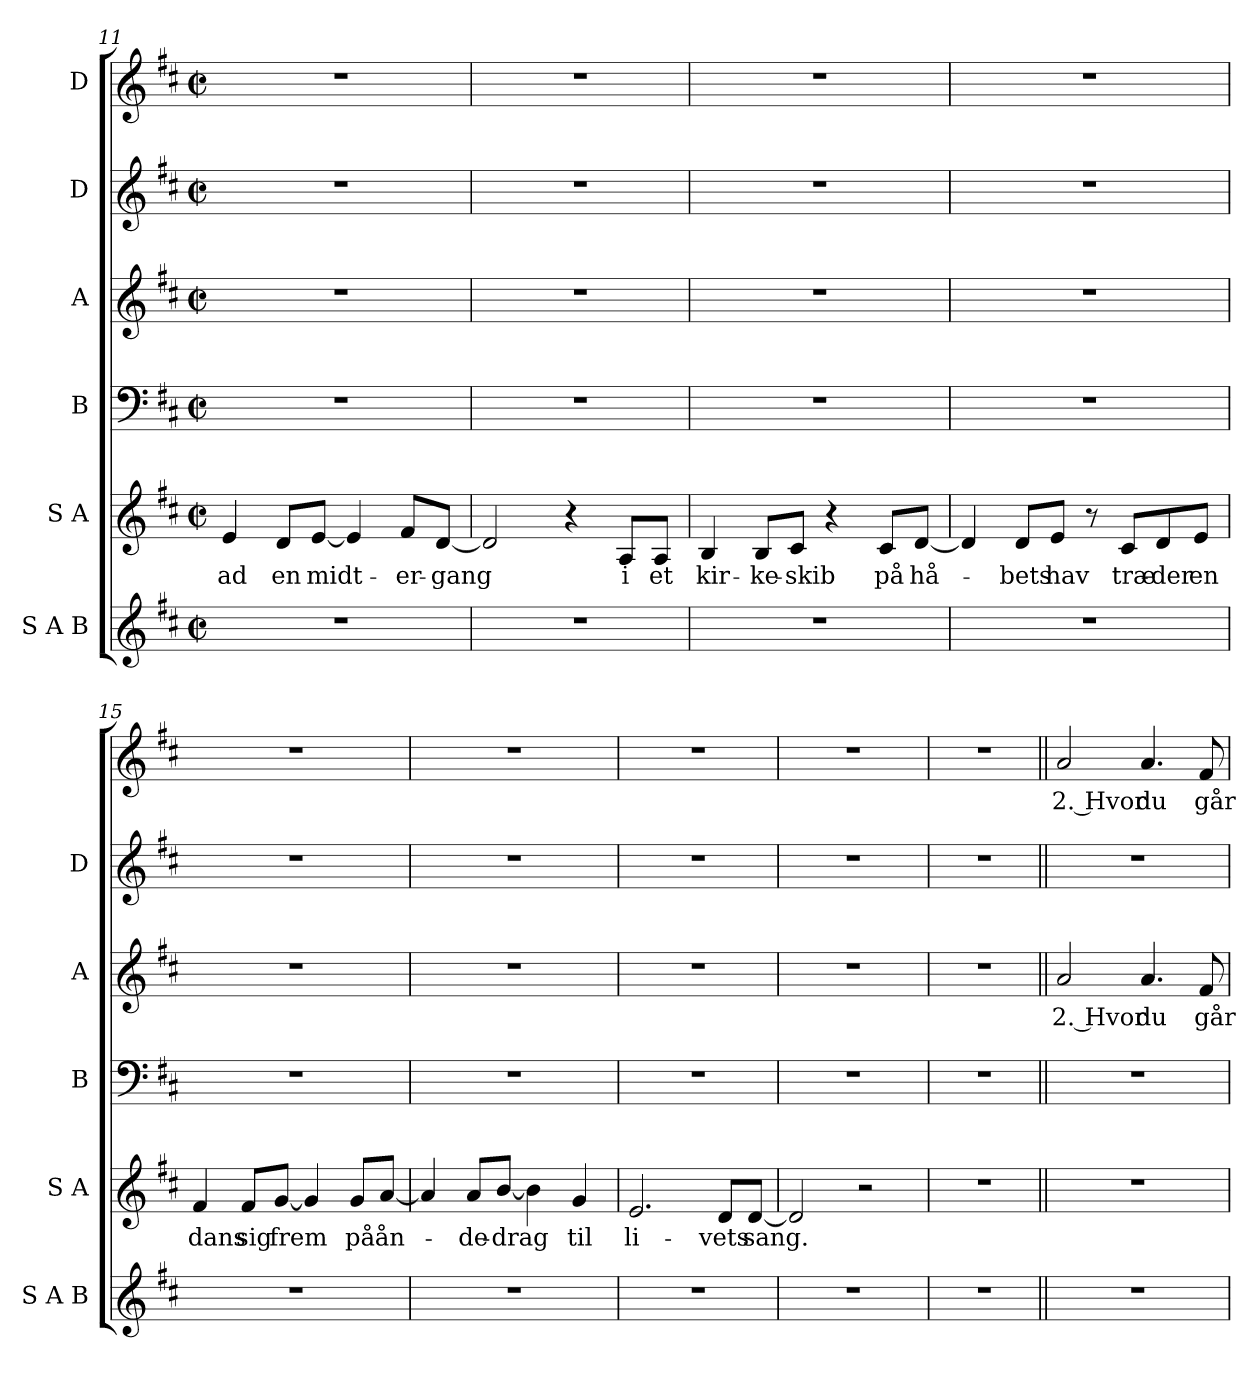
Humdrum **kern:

**kern	**kern	**text	**kern	**kern	**text	**kern	**kern	**text
*part6	*part5	*part5	*part4	*part3	*part3	*part2	*part1	*part1
*staff6	*staff5	*staff5	*staff4	*staff3	*staff3	*staff2	*staff1	*staff1
*I"S A B	*I"S A	*	*I"B	*I"A	*	*I"D	*I"D	*
*I'S A B	*I'S A	*	*I'B	*I'A	*	*I'D	*	*
!!LO:LB:g=z
*clefG2	*clefG2	*	*clefF4	*clefG2	*	*clefG2	*clefG2	*
*k[f#c#]	*k[f#c#]	*	*k[f#c#]	*k[f#c#]	*	*k[f#c#]	*k[f#c#]	*
*M2/2	*M2/2	*	*M2/2	*M2/2	*	*M2/2	*M2/2	*
*met(c|)	*met(c|)	*	*met(c|)	*met(c|)	*	*met(c|)	*met(c|)	*
=11	=11	=11	=11	=11	=11	=11	=11	=11
!	!	!LO:LY:b	!	!	!	!	!	!
1r	4e/	-ad	1r	1r	.	1r	1r	.
!	!	!LO:LY:b	!	!	!	!	!	!
.	8d/L	en	.	.	.	.	.	.
!	!	!LO:LY:b	!	!	!	!	!	!
.	[8e/J	midt-	.	.	.	.	.	.
.	4e/]	.	.	.	.	.	.	.
!	!	!LO:LY:b	!	!	!	!	!	!
.	8f#/L	-er-	.	.	.	.	.	.
!	!	!LO:LY:b	!	!	!	!	!	!
.	[8d/J	-gang	.	.	.	.	.	.
=12	=12	=12	=12	=12	=12	=12	=12	=12
1r	2d/]	.	1r	1r	.	1r	1r	.
.	4r	.	.	.	.	.	.	.
!	!	!LO:LY:b	!	!	!	!	!	!
.	8A/L	i	.	.	.	.	.	.
!	!	!LO:LY:b	!	!	!	!	!	!
.	8A/J	et	.	.	.	.	.	.
=13	=13	=13	=13	=13	=13	=13	=13	=13
!	!	!LO:LY:b	!	!	!	!	!	!
1r	4B/	kir-	1r	1r	.	1r	1r	.
!	!	!LO:LY:b	!	!	!	!	!	!
.	8B/L	-ke-	.	.	.	.	.	.
!	!	!LO:LY:b	!	!	!	!	!	!
.	8c#/J	-skib	.	.	.	.	.	.
.	4r	.	.	.	.	.	.	.
!	!	!LO:LY:b	!	!	!	!	!	!
.	8c#/L	på	.	.	.	.	.	.
!	!	!LO:LY:b	!	!	!	!	!	!
.	[8d/J	hå-	.	.	.	.	.	.
=14	=14	=14	=14	=14	=14	=14	=14	=14
1r	4d/]	.	1r	1r	.	1r	1r	.
!	!	!LO:LY:b	!	!	!	!	!	!
.	8d/L	-bets	.	.	.	.	.	.
!	!	!LO:LY:b	!	!	!	!	!	!
.	8e/J	hav	.	.	.	.	.	.
.	8r	.	.	.	.	.	.	.
!	!	!LO:LY:b	!	!	!	!	!	!
.	8c#/L	træ-	.	.	.	.	.	.
!	!	!LO:LY:b	!	!	!	!	!	!
.	8d/	-der	.	.	.	.	.	.
!	!	!LO:LY:b	!	!	!	!	!	!
.	8e/J	en	.	.	.	.	.	.
!!LO:LB:g=z
=15	=15	=15	=15	=15	=15	=15	=15	=15
!	!	!LO:LY:b	!	!	!	!	!	!
1r	4f#/	dans	1r	1r	.	1r	1r	.
!	!	!LO:LY:b	!	!	!	!	!	!
.	8f#/L	sig	.	.	.	.	.	.
!	!	!LO:LY:b	!	!	!	!	!	!
.	[8g/J	frem	.	.	.	.	.	.
.	4g/]	.	.	.	.	.	.	.
!	!	!LO:LY:b	!	!	!	!	!	!
.	8g/L	på	.	.	.	.	.	.
!	!	!LO:LY:b	!	!	!	!	!	!
.	[8a/J	ån-	.	.	.	.	.	.
=16	=16	=16	=16	=16	=16	=16	=16	=16
1r	4a/]	.	1r	1r	.	1r	1r	.
!	!	!LO:LY:b	!	!	!	!	!	!
.	8a/L	-de-	.	.	.	.	.	.
!	!	!LO:LY:b	!	!	!	!	!	!
.	[8b/J	-drag	.	.	.	.	.	.
.	4b\]	.	.	.	.	.	.	.
!	!	!LO:LY:b	!	!	!	!	!	!
.	4g/	til	.	.	.	.	.	.
=17	=17	=17	=17	=17	=17	=17	=17	=17
!	!	!LO:LY:b	!	!	!	!	!	!
1r	2.e/	li-	1r	1r	.	1r	1r	.
!	!	!LO:LY:b	!	!	!	!	!	!
.	8d/L	-vets	.	.	.	.	.	.
!	!	!LO:LY:b	!	!	!	!	!	!
.	[8d/J	sang.	.	.	.	.	.	.
=18	=18	=18	=18	=18	=18	=18	=18	=18
1r	2d/]	.	1r	1r	.	1r	1r	.
.	2r	.	.	.	.	.	.	.
=19	=19	=19	=19	=19	=19	=19	=19	=19
1r	1r	.	1r	1r	.	1r	1r	.
!!LO:LB:g=z
=20||	=20||	=20||	=20||	=20||	=20||	=20||	=20||	=20||
!	!	!	!	!	!LO:LY:b	!	!	!LO:LY:b
1r	1r	.	1r	2a/	2. Hvor	1r	2a/	2. Hvor
!	!	!	!	!	!LO:LY:b	!	!	!LO:LY:b
.	.	.	.	4.a/	du	.	4.a/	du
!	!	!	!	!	!LO:LY:b	!	!	!LO:LY:b
.	.	.	.	8f#/	går	.	8f#/	går
=	=	=	=	=	=	=	=	=
*-	*-	*-	*-	*-	*-	*-	*-	*-
